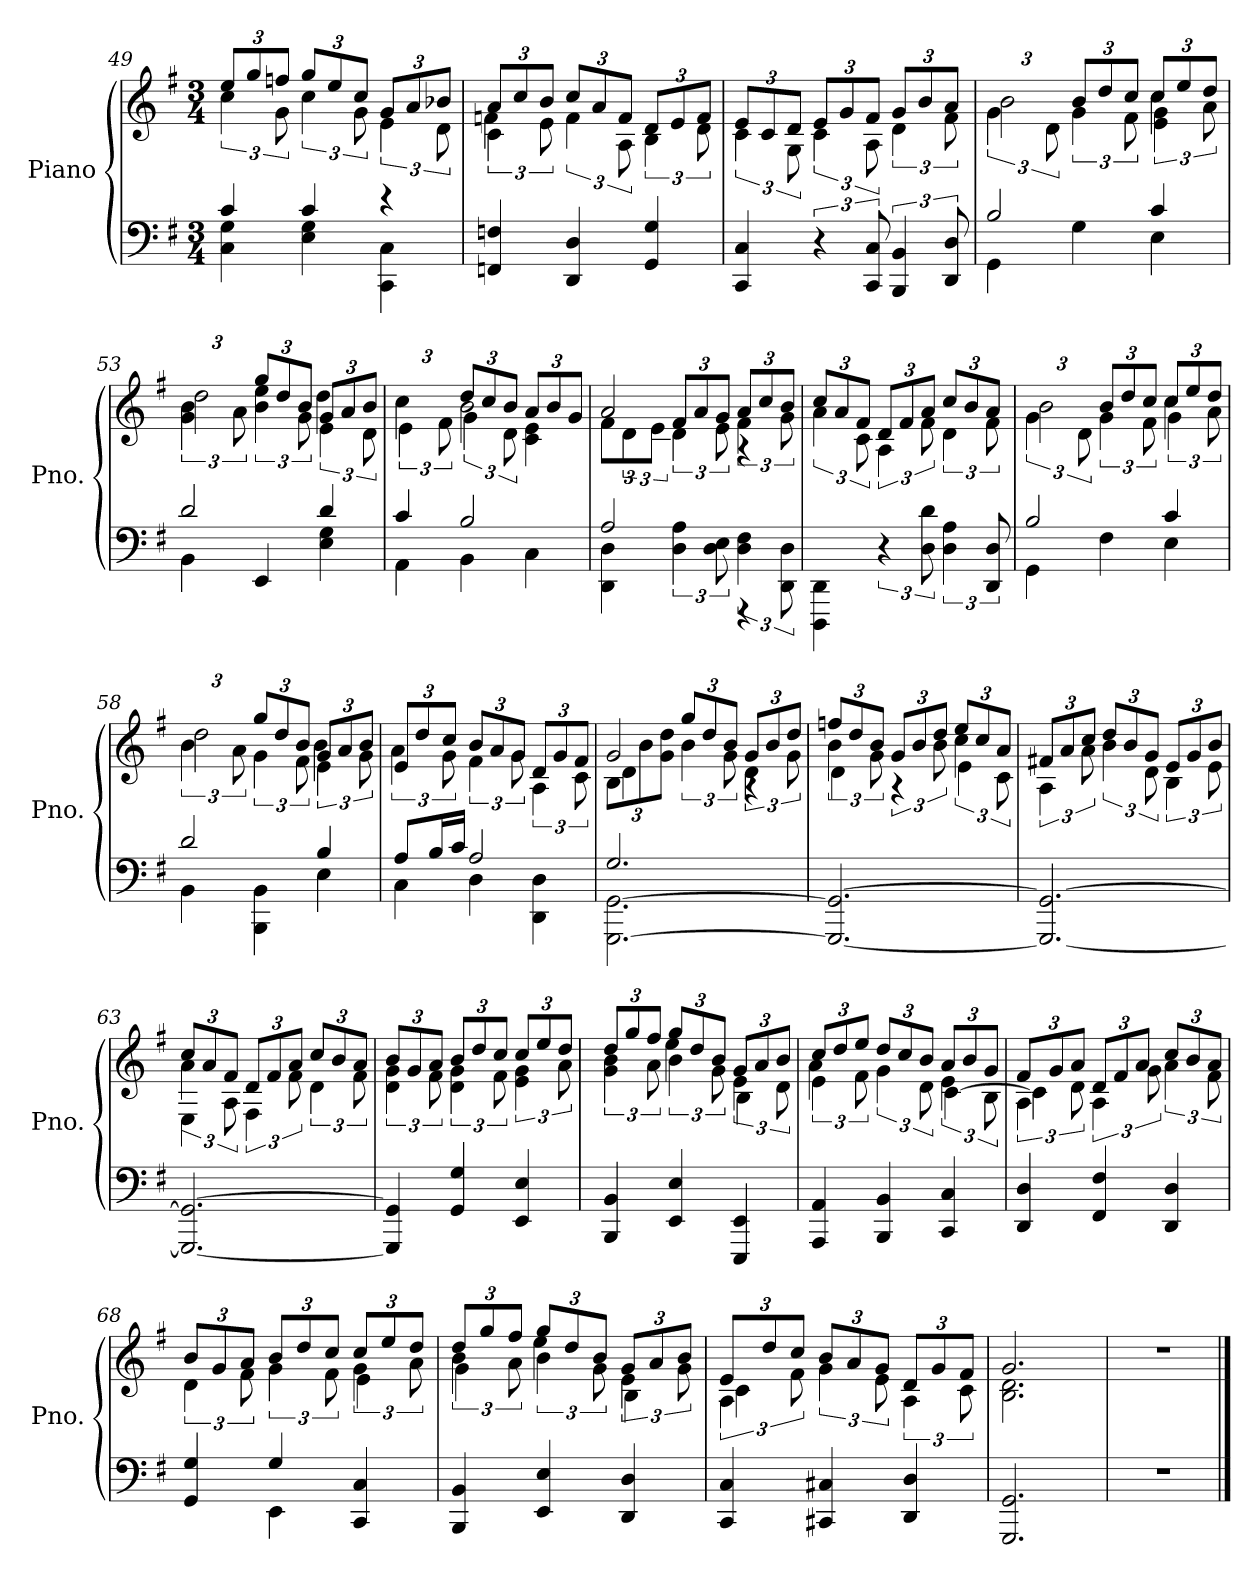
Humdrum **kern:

**kern	**kern
*part1	*part1
*staff2	*staff1
*I"Piano	*
*I'Pno.	*
!!LO:LB:g=z
*clefF4	*clefG2
*k[f#]	*k[f#]
*M3/4	*M3/4
=49	=49
*^	*^
*	*	*Xbrackettup	*brackettup
4C\ 4G\	4c/	12ee/L	6cc\
.	.	12gg/	.
.	.	12ffn/J	12g\
*	*	*Xbrackettup	*brackettup
4E\ 4G\	4c/	12gg/L	6cc\
.	.	12ee/	.
.	.	12cc/J	12g\
*	*	*Xbrackettup	*brackettup
4CC\ 4C\	4re	12g/L	6e\
.	.	12a/	.
.	.	12b-X/J	12d\
*v	*v	*	*
=50	=50	=50
*	*Xbrackettup	*brackettup
*	*	*^
4FFn/ 4Fn/	12a/L	6c\	4fn\
.	12cc/	.	.
.	12b/J	12e\	.
*	*Xbrackettup	*brackettup	*
4DD/ 4D/	12cc/L	6f\	2ryy
.	12a/	.	.
.	12f/J	12A\	.
*	*Xbrackettup	*brackettup	*
4GG/ 4G/	12d/L	6B\	.
.	12e/	.	.
.	12f/J	12d\	.
*	*	*v	*v
=51	=51	=51
*	*Xbrackettup	*brackettup
4CC/ 4C/	12e/L	6c\
.	12c/	.
.	12d/J	12G\
*	*Xbrackettup	*brackettup
6r	12e/L	6c\
.	12g/	.
12CC/ 12C/	12f#/J	12A\
*	*Xbrackettup	*brackettup
6BBB/ 6BB/	12g/L	6d\
.	12b/	.
12DD/ 12D/	12a/J	12f#\
=52	=52	=52
*^	*	*^
*	*	*Xbrackettup	*	*brackettup
4GG:\	2B/	12b/Lyy	2b\	6g\
.	.	12g/	.	.
.	.	12a/J	.	12d\
*	*	*Xbrackettup	*	*brackettup
4G\	.	12b/L	.	6g\
.	.	12dd/	.	.
.	.	12cc/J	.	12f#\
*	*	*Xbrackettup	*	*brackettup
4E\	4c/	12cc/L	4cc\	6e\ 6g\
.	.	12ee/	.	.
.	.	12dd/J	.	12a\
!!LO:LB:g=z	!!	!!
=53	=53	=53	=53	=53
*	*	*Xbrackettup	*	*brackettup
4BB:\	2d/	12dd/Lyy	2dd\	6g\ 6b\
.	.	12gg/	.	.
.	.	12ff#/J	.	12a\
*	*	*Xbrackettup	*	*brackettup
4EE/	.	12gg/L	.	6b\ 6ee\
.	.	12dd/	.	.
.	.	12b/J	.	12g\
*	*	*Xbrackettup	*	*brackettup
4E\ 4G\	4d/	12g/L	4dd\	6e\
.	.	12a/	.	.
.	.	12b/J	.	12d\
=54	=54	=54	=54	=54
*	*	*Xbrackettup	*	*brackettup
4AA:\	4c/	12cc/Lyy	4cc\	6e\
.	.	12dd/	.	.
.	.	12ee/J	.	12f#\
*	*	*Xbrackettup	*	*brackettup
4BB\	2B/	12dd/L	2b\	6g\
.	.	12cc/	.	.
.	.	12b/J	.	12d\
*	*	*Xbrackettup	*	*
4C\	.	12a/L	.	4c\ 4e\
.	.	12b/	.	.
.	.	12g/J	.	.
=55	=55	=55	=55	=55
*	*	*	*	*brackettup
4DD\ 4D\	2A/	12f#\L	2a/	12ryy
.	.	12d\	.	12d\Lyy
.	.	12e\J	.	12c#X\J
*	*	*Xbrackettup	*	*brackettup
6D\ 6A\	.	12f#/L	.	6d\
.	.	12a/	.	.
12D\ 12E\	.	12g/J	.	12e\
*	*	*Xbrackettup	*	*brackettup
6D\ 6F#\	4r	12a/L	4rA	6f#\
.	.	12cc/	.	.
12DD\ 12D\	.	12b/J	.	12g\
*v	*v	*	*	*
*	*	*v	*v
=56	=56	=56
*	*Xbrackettup	*brackettup
4DDD\ 4DD\	12cc/L	6a\
.	12a/	.
.	12f#/J	12c\
*	*Xbrackettup	*brackettup
6r	12d/L	6A\
.	12f#/	.
12D\ 12d\	12a/J	12f#\
*	*Xbrackettup	*brackettup
6D\ 6A\	12cc/L	6d\
.	12b/	.
12DD/ 12D/	12a/J	12f#\
!!LO:LB:g=z
=57	=57	=57
*^	*	*^
*	*	*Xbrackettup	*	*brackettup
4GG:\	2B/	12b/Lyy	2b\	6g\
.	.	12g/	.	.
.	.	12a/J	.	12d\
*	*	*Xbrackettup	*	*brackettup
4F#\	.	12b/L	.	6g\
.	.	12dd/	.	.
.	.	12cc/J	.	12f#\
*	*	*Xbrackettup	*	*brackettup
4E\	4c/	12cc/L	4cc\	6g\
.	.	12ee/	.	.
.	.	12dd/J	.	12a\
=58	=58	=58	=58	=58
*	*	*Xbrackettup	*	*brackettup
4BB:\	2d/	12dd/Lyy	2dd\	6b\
.	.	12gg/	.	.
.	.	12ff#/J	.	12a\
*	*	*Xbrackettup	*	*brackettup
4BBB\ 4BB\	.	12gg/L	.	6g\
.	.	12dd/	.	.
.	.	12b/J	.	12f#\
*	*	*Xbrackettup	*	*brackettup
4E\	4B/	12g/L	4b\	6e\
.	.	12a/	.	.
.	.	12b/J	.	12g\
*	*	*	*v	*v
=59	=59	=59	=59
*	*	*Xbrackettup	*brackettup
4C\	8A/L	12e/L	6a\
.	.	12dd/	.
.	16B/L	.	.
.	.	12cc/J	12g\
.	16c/JJ	.	.
*	*	*Xbrackettup	*brackettup
4D\	2A/	12b/L	6f#\
.	.	12a/	.
.	.	12g/J	12g\
*	*	*Xbrackettup	*brackettup
4DD\ 4D\	.	12d/L	6A\
.	.	12g/	.
.	.	12f#/J	12c\
*	*	*v	*v
=60	=60	=60
*	*	*Xbrackettup
*	*	*MM47
*	*	*^
*	*	*	*^
[2.GGG\ [2.GG\	2.G/	12B\L	2g/	4d\
.	.	12b\	.	.
.	.	12g\ 12dd\J	.	.
*	*	*	*	*brackettup
.	.	12gg/L	.	6b\
.	.	12dd/	.	.
.	.	12b/J	.	12g\
*	*	*Xbrackettup	*	*brackettup
.	.	12g/L	4rA	6d\
.	.	12b/	.	.
.	.	12dd/J	.	12g\
*v	*v	*	*	*
!!LO:PB:g=z	!!	!!
=61	=61	=61	=61
*	*Xbrackettup	*brackettup	*
2.GGG/_ 2.GG/_	12ffn/L	6b\	4d\
.	12dd/	.	.
.	12b/J	12g\	.
*	*Xbrackettup	*brackettup	*
.	12g/L	6r	4ryy
.	12b/	.	.
.	12dd/J	12b\	.
*	*Xbrackettup	*brackettup	*
.	12ee/L	6cc\	4e\
.	12cc/	.	.
.	12a/J	12c\	.
*	*	*v	*v
=62	=62	=62
*	*Xbrackettup	*brackettup
2.GGG/_ 2.GG/_	12f#X/L	6A\
.	12a/	.
.	12cc/J	12a\
*	*Xbrackettup	*brackettup
.	12dd/L	6b\
.	12b/	.
.	12g/J	12d\
*	*Xbrackettup	*brackettup
.	12e/L	6B\
.	12g/	.
.	12b/J	12e\
=63	=63	=63
*	*Xbrackettup	*brackettup
*	*	*^
2.GGG/_ 2.GG/_	12cc/L	6a\	4E\
.	12a/	.	.
.	12f#/J	12A\	.
*	*Xbrackettup	*brackettup	*
.	12d/L	6F#\	2ryy
.	12f#/	.	.
.	12a/J	12f#\	.
*	*Xbrackettup	*brackettup	*
.	12cc/L	6d\	.
.	12b/	.	.
.	12a/J	12f#\	.
*	*	*v	*v
=64	=64	=64
*	*Xbrackettup	*brackettup
4GGG/] 4GG/]	12b/L	6d\ 6g\
.	12g/	.
.	12a/J	12f#\
*	*Xbrackettup	*brackettup
4GG/ 4G/	12b/L	6d\ 6g\
.	12dd/	.
.	12cc/J	12f#\
*	*Xbrackettup	*brackettup
4EE/ 4E/	12cc/L	6e\ 6g\
.	12ee/	.
.	12dd/J	12a\
!!LO:LB:g=z
=65	=65	=65
*	*Xbrackettup	*brackettup
*	*v	*v
*	*MM46
*	*^
*	*	*^
4BBB/ 4BB/	12dd/L	6g\ 6b\	4g\yy
.	12gg/	.	.
.	12ff#/J	12a\	.
*	*Xbrackettup	*brackettup	*
4EE/ 4E/	12gg/L	6b\	4ee\
.	12dd/	.	.
.	12b/J	12g\	.
*	*Xbrackettup	*brackettup	*
4EEE/ 4EE/	12g/L	6e\	4B\
.	12a/	.	.
.	12b/J	12d\	.
=66	=66	=66	=66
*	*Xbrackettup	*brackettup	*
*	*MM44	*	*
4AAA/ 4AA/	12cc/L	6e\	4a\
.	12dd/	.	.
.	12ee/J	12f#\	.
*	*Xbrackettup	*brackettup	*
4BBB/ 4BB/	12dd/L	6g\	4ryy
.	12cc/	.	.
.	12b/J	12d\	.
*	*Xbrackettup	*brackettup	*
4CC/ 4C/	12a/L	6e\	[4c\
.	12b/	.	.
.	12g/J	12B\	.
=67	=67	=67	=67
*	*Xbrackettup	*brackettup	*
*	*MM40	*	*
4DD/ 4D/	12f#/L	6A\	4c\]
.	12g/	.	.
.	12a/J	12d\	.
*	*Xbrackettup	*brackettup	*
4FF#/ 4F#/	12d/L	6A\	2ryy
.	12f#/	.	.
.	12a/J	12g\	.
*	*Xbrackettup	*brackettup	*
4DD/ 4D/	12cc/L	6a\	.
.	12b/	.	.
.	12a/J	12f#\	.
=68	=68	=68	=68
*^	*	*	*
*	*	*Xbrackettup	*brackettup	*
*v	*v	*	*	*
*	*MM38	*	*
*^	*	*	*
4ryy	4GG/ 4G/	12b/L	6d\	2ryy
.	.	12g/	.	.
.	.	12a/J	12f#\	.
*	*	*Xbrackettup	*brackettup	*
4G/	4EE:\	12b/L	6g\	.
.	.	12dd/	.	.
.	.	12cc/J	12f#\	.
*	*	*Xbrackettup	*brackettup	*
4ryy	4CC/ 4C/	12cc/L	6g\	4e\
.	.	12ee/	.	.
.	.	12dd/J	12a\	.
*v	*v	*	*	*
!!LO:LB:g=z	!!	!!
=69	=69	=69	=69
*	*Xbrackettup	*brackettup	*
*	*MM34	*	*
4BBB/ 4BB/	12dd/L	6b\	4g\
.	12gg/	.	.
.	12ff#/J	12a\	.
*	*Xbrackettup	*brackettup	*
*	*MM30	*	*
4EE/ 4E/	12gg/L	6b\	4ee\
.	12dd/	.	.
.	12b/J	12g\	.
*	*Xbrackettup	*brackettup	*
*	*MM28	*	*
4DD/ 4D/	12g/L	6e\	4B\
.	12a/	.	.
.	12b/J	12g\	.
=70	=70	=70	=70
*	*Xbrackettup	*brackettup	*
*	*MM24	*	*
4CC/ 4C/	12e/L	6A\	4c\
.	12dd/	.	.
.	12cc/J	12f#\	.
*	*Xbrackettup	*brackettup	*
*	*MM18	*	*
4CC#X/ 4C#X/	12b/L	6g\	2ryy
.	12a/	.	.
.	12g/J	12e\	.
*	*Xbrackettup	*brackettup	*
*	*MM12	*	*
4DD/ 4D/	12d/L	6A\	.
.	12g/	.	.
.	12f#/J	12c\	.
*	*	*v	*v
=71	=71	=71
2.GGG/ 2.GG/	2.g/	2.B\ 2.d\
*	*v	*v
=72	=72
2.r	2.r
==	==
*-	*-
